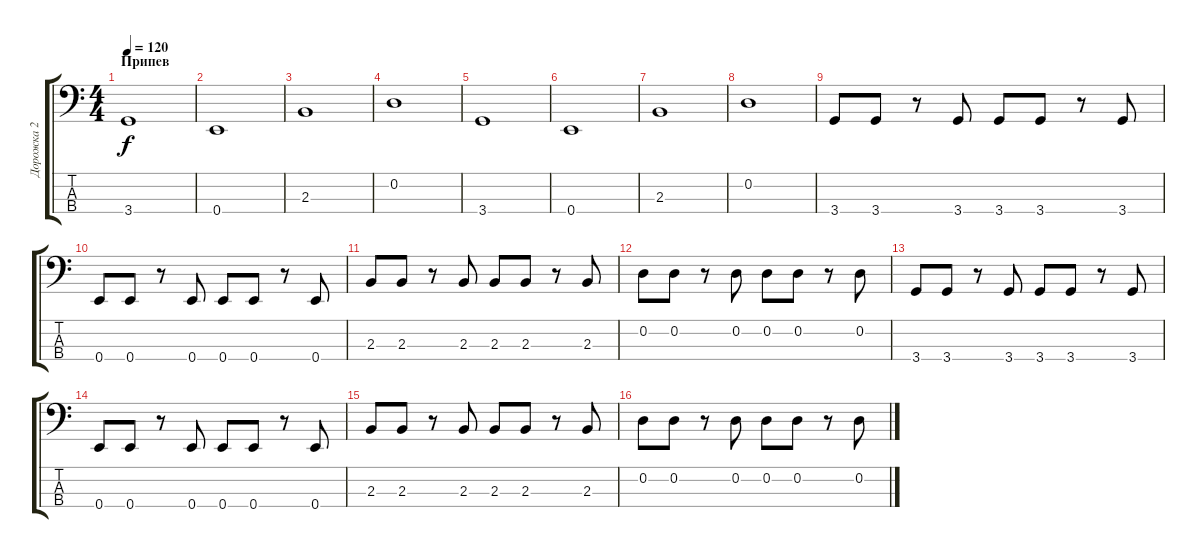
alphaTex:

\track ("Дорожка 2" "Дорожка 2") {instrument electricbassfinger}
\staff {score tabs}
\tuning (G2 D2 A1 E1) {hide}
\ts (4 4)
\section ("" "Припев")
\tempo 120
\clef f4
\ks c
3.4.1{dy f} |
0.4.1 |
2.3.1 |
0.2.1 |
3.4.1 |
0.4.1 |
2.3.1 |
0.2.1 |
3.4.8 3.4.8 r.8 3.4.8 3.4.8 3.4.8 r.8 3.4.8 |
0.4.8 0.4.8 r.8 0.4.8 0.4.8 0.4.8 r.8 0.4.8 |
2.3.8 2.3.8 r.8 2.3.8 2.3.8 2.3.8 r.8 2.3.8 |
0.2.8 0.2.8 r.8 0.2.8 0.2.8 0.2.8 r.8 0.2.8 |
3.4.8 3.4.8 r.8 3.4.8 3.4.8 3.4.8 r.8 3.4.8 |
0.4.8 0.4.8 r.8 0.4.8 0.4.8 0.4.8 r.8 0.4.8 |
2.3.8 2.3.8 r.8 2.3.8 2.3.8 2.3.8 r.8 2.3.8 |
0.2.8 0.2.8 r.8 0.2.8 0.2.8 0.2.8 r.8 0.2.8
